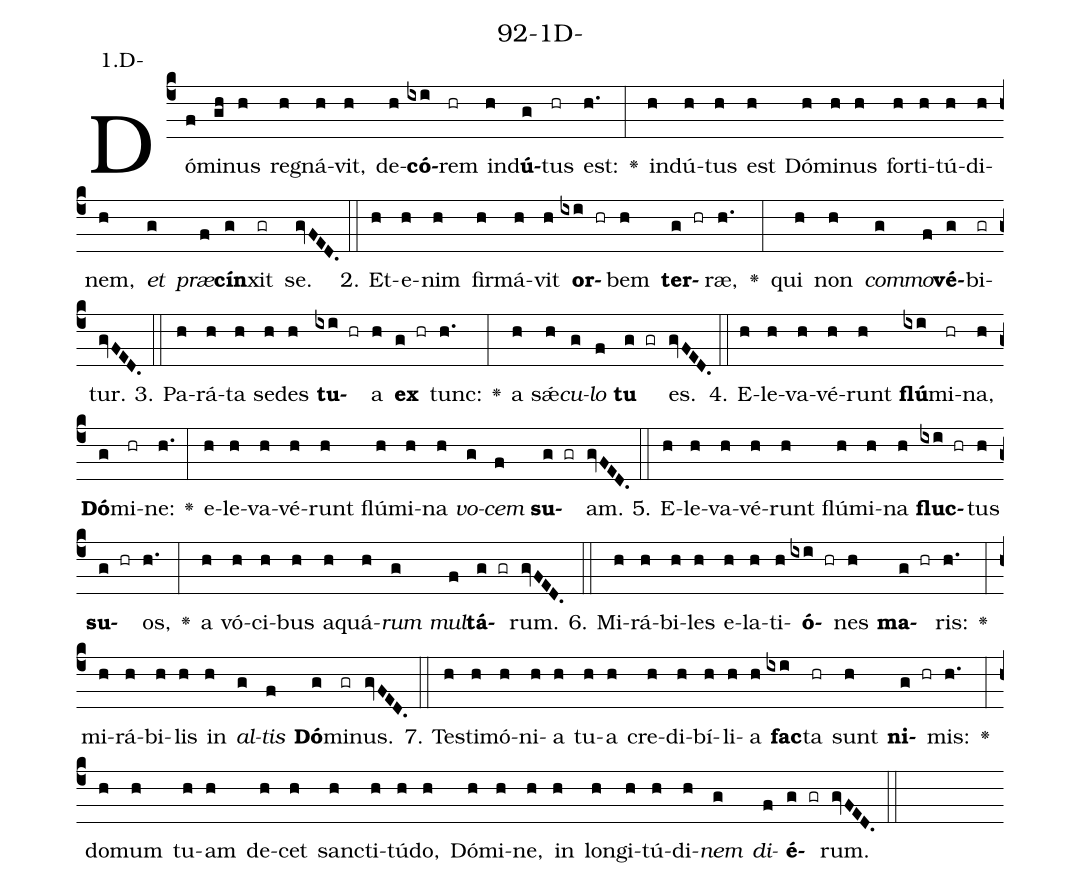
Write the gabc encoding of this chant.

name: 92-1D-;
annotation: 1.D-;
%%
(c4)Dó(f)mi(gh)nus(h) re(h)gná(h)vit,(h) de(h)<b>có</b>(ixi)rem(hr) ind(h)<b>ú</b>(g)tus(hr) est:(h.) <v>\greheightstar</v>(:) ind(h)ú(h)tus(h) est(h) Dó(h)mi(h)nus(h) for(h)ti(h)tú(h)di(h)nem,(h) <i>et</i>(g) <i>præ</i>(f)<b>cín</b>(g)xit(gr) se.(gvFED.) (::)
2. Et(h)e(h)nim(h) fir(h)má(h)vit(h) <b>or</b>(ixi hr)bem(h) <b>ter</b>(g hr)ræ,(h.) <v>\greheightstar</v>(:) qui(h) non(h) <i>com</i>(g)<i>mo</i>(f)<b>vé</b>(g)bi(gr)tur.(gvFED.) (::)
3. Pa(h)rá(h)ta(h) se(h)des(h) <b>tu</b>(ixi hr)a(h) <b>ex</b>(g hr) tunc:(h.) <v>\greheightstar</v>(:) a(h) sǽ(h)<i>cu</i>(g)<i>lo</i>(f) <b>tu</b>(g gr) es.(gvFED.) (::)
4. E(h)le(h)va(h)vé(h)runt(h) <b>flú</b>(ixi)mi(hr)na,(h) <b>Dó</b>(g)mi(hr)ne:(h.) <v>\greheightstar</v>(:) e(h)le(h)va(h)vé(h)runt(h) flú(h)mi(h)na(h) <i>vo</i>(g)<i>cem</i>(f) <b>su</b>(g gr)am.(gvFED.) (::)
5. E(h)le(h)va(h)vé(h)runt(h) flú(h)mi(h)na(h) <b>fluc</b>(ixi hr)tus(h) <b>su</b>(g hr)os,(h.) <v>\greheightstar</v>(:) a(h) vó(h)ci(h)bus(h) a(h)quá(h)<i>rum</i>(g) <i>mul</i>(f)<b>tá</b>(g gr)rum.(gvFED.) (::)
6. Mi(h)rá(h)bi(h)les(h) e(h)la(h)ti(h)<b>ó</b>(ixi hr)nes(h) <b>ma</b>(g hr)ris:(h.) <v>\greheightstar</v>(:) mi(h)rá(h)bi(h)lis(h) in(h) <i>al</i>(g)<i>tis</i>(f) <b>Dó</b>(g)mi(gr)nus.(gvFED.) (::)
7. Tes(h)ti(h)mó(h)ni(h)a(h) tu(h)a(h) cre(h)di(h)bí(h)li(h)a(h) <b>fac</b>(ixi)ta(hr) sunt(h) <b>ni</b>(g hr)mis:(h.) <v>\greheightstar</v>(:) do(h)mum(h) tu(h)am(h) de(h)cet(h) sanc(h)ti(h)tú(h)do,(h) Dó(h)mi(h)ne,(h) in(h) lon(h)gi(h)tú(h)di(h)<i>nem</i>(g) <i>di</i>(f)<b>é</b>(g gr)rum.(gvFED.) (::)
